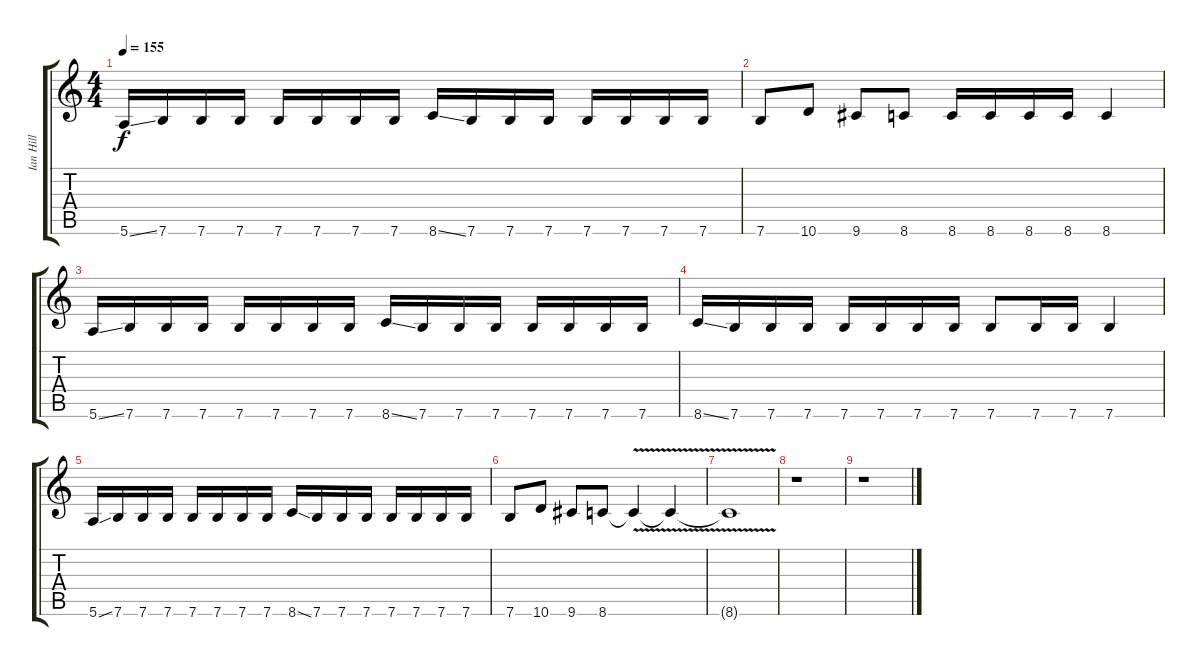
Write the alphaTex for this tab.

\track ("Ian Hill" "Ian Hill") {instrument electricbassfinger}
\staff {score tabs}
\tuning (E4 B3 G3 D3 A2 E2) {hide}
\ts (4 4)
\tempo 155
\clef g2
\ks c
5.6{ss}.16{dy f} 7.6.16 7.6.16 7.6.16 7.6.16 7.6.16 7.6.16 7.6.16 8.6{ss}.16 7.6.16 7.6.16 7.6.16 7.6.16 7.6.16 7.6.16 7.6.16 |
7.6.8 10.6.8 9.6.8 8.6.8 8.6.16 8.6.16 8.6.16 8.6.16 8.6.4 |
5.6{ss}.16 7.6.16 7.6.16 7.6.16 7.6.16 7.6.16 7.6.16 7.6.16 8.6{ss}.16 7.6.16 7.6.16 7.6.16 7.6.16 7.6.16 7.6.16 7.6.16 |
8.6{ss}.16 7.6.16 7.6.16 7.6.16 7.6.16 7.6.16 7.6.16 7.6.16 7.6.8 7.6.16 7.6.16 7.6.4 |
5.6{ss}.16 7.6.16 7.6.16 7.6.16 7.6.16 7.6.16 7.6.16 7.6.16 8.6{ss}.16 7.6.16 7.6.16 7.6.16 7.6.16 7.6.16 7.6.16 7.6.16 |
7.6.8 10.6.8 9.6.8 8.6.8 8.6{v t}.4 8.6{v t}.4 |
8.6{v t}.1 |
r.1 |
r.1
